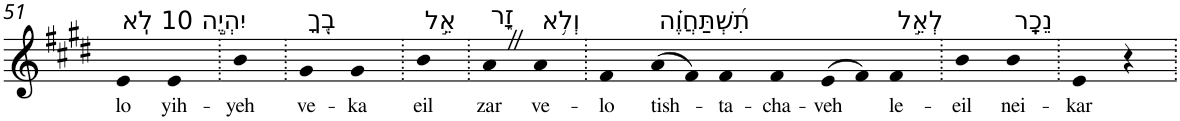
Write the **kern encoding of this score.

**kern	**text
*part1	*part1
*staff1	*staff1
*I"Piano	*
*I'Pno	*
!!LO:PB:g=z
*clefG2	*
*k[f#c#g#d#]	*
*E:	*
=51	=51
!LO:TX:a:t=10 לֹֽא	!
!	!LO:LY:b
4e	lo
!LO:TX:a:t=יִהְיֶ֣ה	!
!	!LO:LY:b
4e	yih-
=52.	=52.
!	!LO:LY:b
4b	-yeh
=53.	=53.
!LO:TX:a:t=בְ֭ךָ	!
!	!LO:LY:b
4g#	ve-
!	!LO:LY:b
4g#	-ka
=54.	=54.
!LO:TX:a:t=אֵ֣ל	!
!	!LO:LY:b
4b	eil
=55.	=55.
!LO:TX:a:t=זָ֑ר	!
!	!LO:LY:b
4aZ	zar
!LO:TX:a:t=וְלֹ֥א	!
!	!LO:LY:b
4a	ve-
=56.	=56.
!	!LO:LY:b
4f#	-lo
!LO:TX:a:t=תִ֝שְׁתַּחֲוֶ֗ה	!
!	!LO:LY:b
(>8a	tish-
8f#)	.
!	!LO:LY:b
4f#	-ta-
!	!LO:LY:b
4f#	-cha-
!	!LO:LY:b
(>8e	-veh
8f#)	.
!LO:TX:a:t=לְאֵ֣ל	!
!	!LO:LY:b
4f#	le-
=57.	=57.
!	!LO:LY:b
4b	-eil
!LO:TX:a:t=נֵכָֽר	!
!	!LO:LY:b
4b	nei-
=58.	=58.
!	!LO:LY:b
4e	-kar
4r	.
=.	=.
*-	*-
